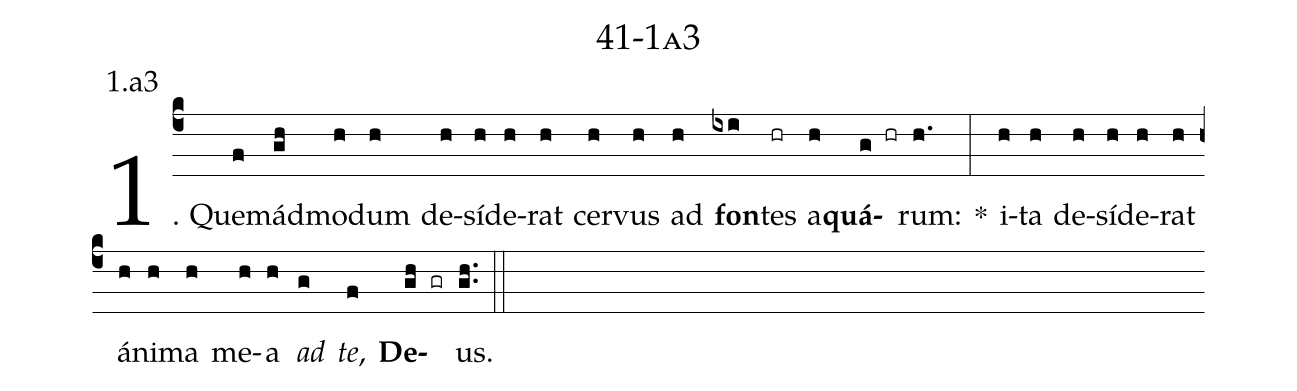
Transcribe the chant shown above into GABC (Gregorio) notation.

name: 41-1a3;
annotation: 1.a3;
%%
(c4)1. Quem(f)ád(gh)mo(h)dum(h) de(h)sí(h)de(h)rat(h) cer(h)vus(h) ad(h) <b>fon</b>(ixi)tes(hr) a(h)<b>quá</b>(g hr)rum:(h.) *(:) i(h)ta(h) de(h)sí(h)de(h)rat(h) á(h)ni(h)ma(h) me(h)a(h) <i>ad</i>(g) <i>te</i>,(f) <b>De</b>(gh gr)us.(gh..) (::)
